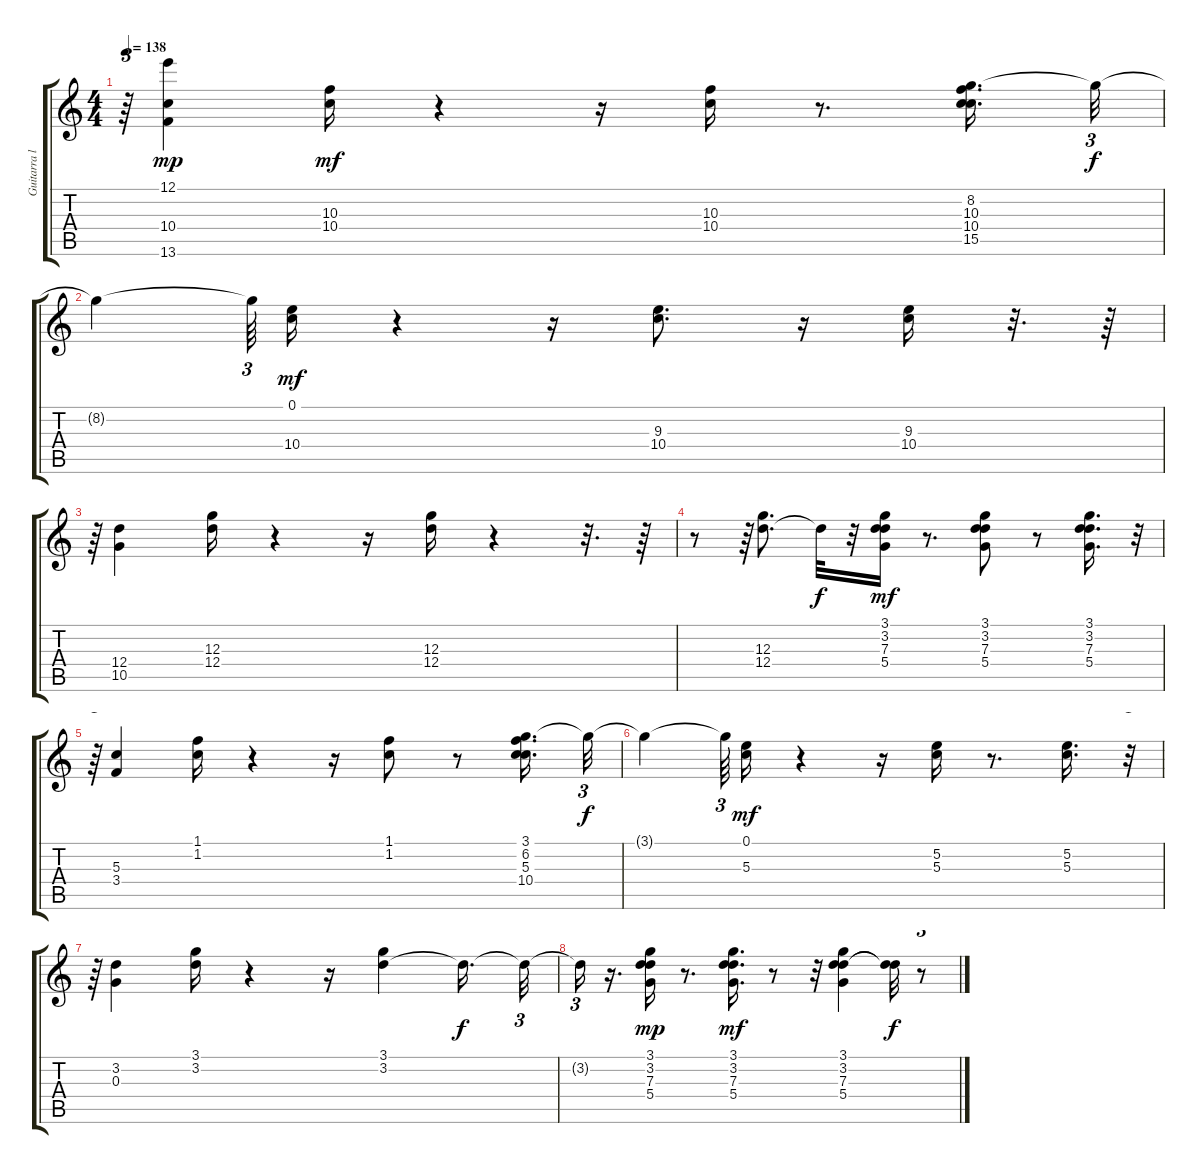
\track ("Guitarra lider" "Guitarra l") {instrument distortionguitar}
\staff {score tabs}
\tuning (E4 B3 G3 D3 A2 E2) {hide}
\ts (4 4)
\tempo 138
\clef g2
\ks c
r.64{tu (3 2) dy ff} (12.1 10.4 13.6).4{dy mp} (10.3 10.4).16{dy mf} r.4 r.16 (10.3 10.4).16 r.8{d} (8.2 10.3 10.4 15.5).16{d} 8.2{t}.32{tu (3 2) dy f} |
8.2{t}.4 8.2{t}.64{tu (3 2)} (0.1 10.4).16{dy mf} r.4 r.16 (9.3 10.4).8{d} r.16 (9.3 10.4).16 r.32{d} r.64 |
r.64{tu (3 2)} (12.4 10.5).4 (12.3 12.4).16 r.4 r.16 (12.3 12.4).16 r.4 r.32{d} r.64 |
r.8 r.64{tu (3 2)} (12.3 12.4).8{d} 12.4{t}.32{dy f} r.32 (3.1 3.2 7.3 5.4).16{dy mf} r.8{d} (3.1 3.2 7.3 5.4).8 r.8 (3.1 3.2 7.3 5.4).16{d} r.32{tu (3 2)} |
r.64{tu (3 2)} (5.3 3.4).4 (1.1 1.2).16 r.4 r.16 (1.1 1.2).8 r.8 (3.1 6.2 5.3 10.4).16{d} 3.1{t}.32{tu (3 2) dy f} |
3.1{t}.4 3.1{t}.64{tu (3 2)} (0.1 5.3).16{dy mf} r.4 r.16 (5.2 5.3).16 r.8{d} (5.2 5.3).16{d} r.32{tu (3 2)} |
r.64{tu (3 2)} (3.2 0.3).4 (3.1 3.2).16 r.4 r.16 (3.1 3.2).4 3.2{t}.16{d dy f} 3.2{t}.32{tu (3 2)} |
3.2{t}.16{tu (3 2)} r.16{d} (3.1 3.2 7.3 5.4).16{dy mp} r.8{d} (3.1 3.2 7.3 5.4).16{d dy mf} r.8 r.32 (3.1 3.2 7.3 5.4).4 (3.2{t} 7.3{t}).32{dy f} r.8{tu (3 2)}
